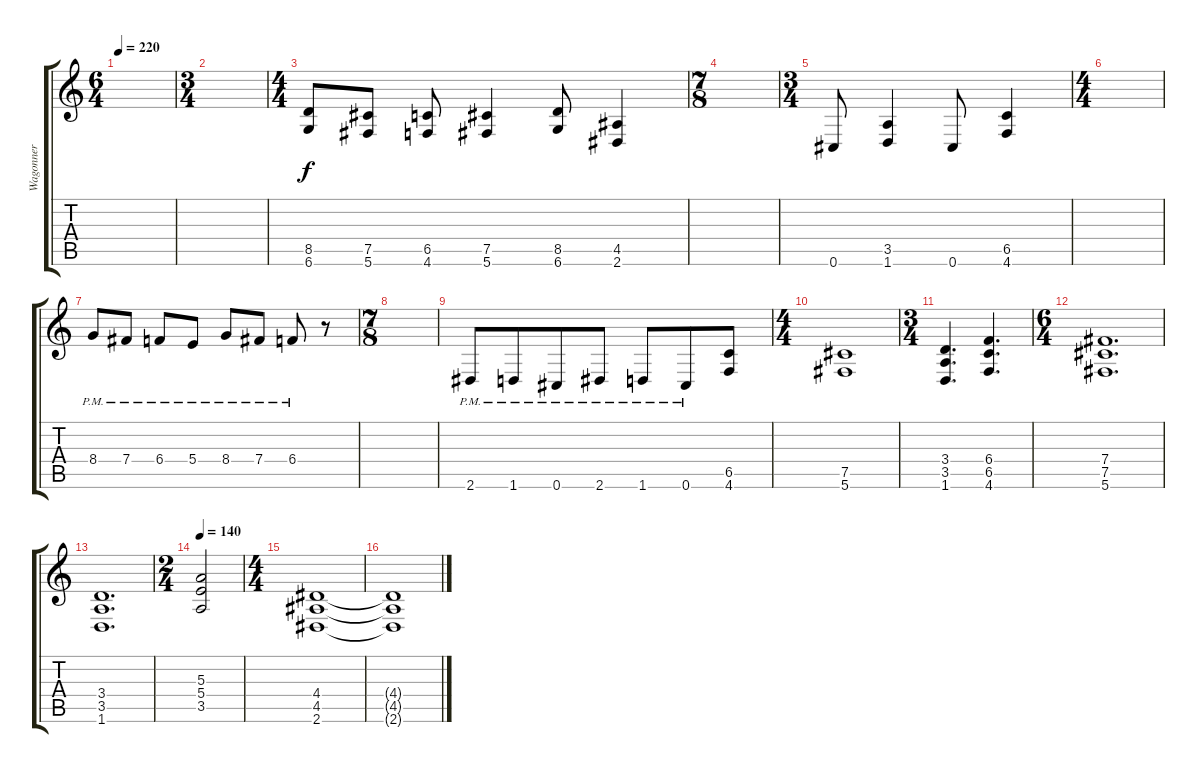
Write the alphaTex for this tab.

\track ("Wagonner" "Wagonner") {instrument distortionguitar}
\staff {score tabs}
\tuning (Db4 Ab3 E3 B2 Gb2 Db2) {hide}
\ts (6 4)
\tempo 220
\clef g2
\ks c
|
\ts (3 4)
|
\ts (4 4)
(8.5 6.6).8 (7.5 5.6).8 (6.5 4.6).8 (7.5 5.6).4 (8.5 6.6).8 (4.5 2.6).4 |
\ts (7 8)
|
\ts (3 4)
0.6.8 (3.5 1.6).4 0.6.8 (6.5 4.6).4 |
\ts (4 4)
|
8.4{pm}.8 7.4{pm}.8 6.4{pm}.8 5.4{pm}.8 8.4{pm}.8 7.4{pm}.8 6.4{pm}.8 r.8 |
\ts (7 8)
|
2.6{pm}.8{dy f} 1.6{pm}.8 0.6{pm}.8 2.6{pm}.8 1.6{pm}.8 0.6{pm}.8 (6.5 4.6).8 |
\ts (4 4)
(7.5 5.6).1 |
\ts (3 4)
(3.4 3.5 1.6).4{d} (6.4 6.5 4.6).4{d} |
\ts (6 4)
(7.4 7.5 5.6).1{d} |
(3.4 3.5 1.6).1{d} |
\ts (2 4)
\tempo 140
(5.3 5.4 3.5).2 |
\ts (4 4)
(4.4 4.5 2.6).1 |
(4.4{t} 4.5{t} 2.6{t}).1
